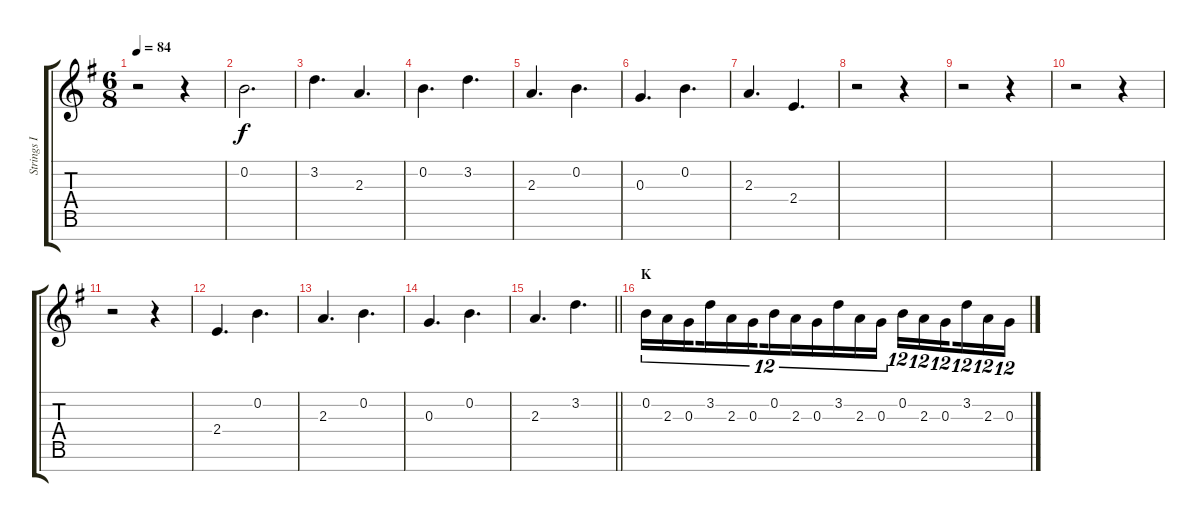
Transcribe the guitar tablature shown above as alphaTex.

\track ("Strings I" "Strings I") {instrument stringensemble1}
\staff {score tabs}
\tuning (E5 B4 G4 D4 A3 E3 B2) {hide}
\ts (6 8)
\tempo 84
\clef g2
\ks g
r.2{dy f} r.4 |
0.2.2{d} |
3.2.4{d} 2.3.4{d} |
0.2.4{d} 3.2.4{d} |
2.3.4{d} 0.2.4{d} |
0.3.4{d} 0.2.4{d} |
2.3.4{d} 2.4.4{d} |
r.2 r.4 |
r.2 r.4 |
r.2 r.4 |
r.2 r.4 |
2.4.4{d} 0.2.4{d} |
2.3.4{d} 0.2.4{d} |
0.3.4{d} 0.2.4{d} |
\barLineRight lightlight
2.3.4{d} 3.2.4{d} |
\section ("" "K")
0.2.16{tu (12 8)} 2.3.16{tu (12 8)} 0.3.16{tu (12 8) beam splitsecondary} 3.2.16{tu (12 8)} 2.3.16{tu (12 8)} 0.3.16{tu (12 8) beam splitsecondary} 0.2.16{tu (12 8)} 2.3.16{tu (12 8)} 0.3.16{tu (12 8)} 3.2.16{tu (12 8)} 2.3.16{tu (12 8)} 0.3.16{tu (12 8) beam splitsecondary} 0.2.16{tu (12 8)} 2.3.16{tu (12 8)} 0.3.16{tu (12 8) beam splitsecondary} 3.2.16{tu (12 8)} 2.3.16{tu (12 8)} 0.3.16{tu (12 8)}
